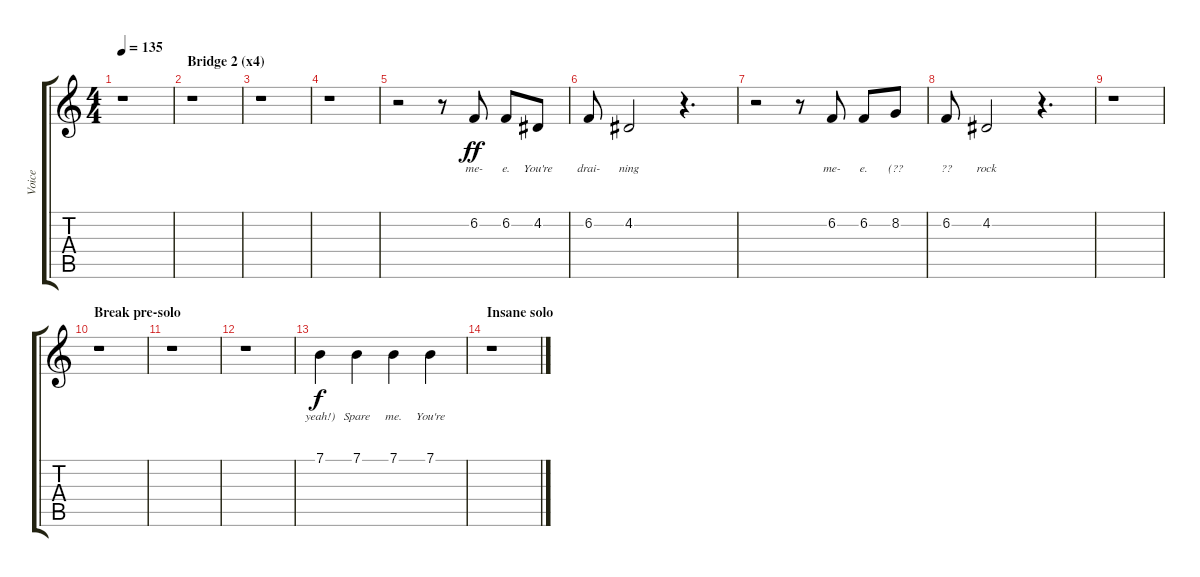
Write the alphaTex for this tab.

\track ("Voice" "Voice") {instrument sopranosax}
\staff {score tabs}
\tuning (E4 B3 G3 D3 A2 E2) {hide}
\ts (4 4)
\tempo 135
\clef g2
\ks c
r.1{dy ff} |
\section ("" "Bridge 2 (x4)")
r.1 |
r.1 |
r.1 |
r.2 r.8 6.2.8{lyrics (0 "me-") lyrics (1 "") lyrics (2 "") lyrics (3 "") lyrics (4 "")} 6.2.8{lyrics (0 "e.") lyrics (1 "") lyrics (2 "") lyrics (3 "") lyrics (4 "")} 4.2.8{lyrics (0 "You're") lyrics (1 "") lyrics (2 "") lyrics (3 "") lyrics (4 "")} |
6.2.8{lyrics (0 "drai-") lyrics (1 "") lyrics (2 "") lyrics (3 "") lyrics (4 "")} 4.2.2{lyrics (0 "ning") lyrics (1 "") lyrics (2 "") lyrics (3 "") lyrics (4 "")} r.4{d} |
r.2 r.8 6.2.8{lyrics (0 "me-") lyrics (1 "") lyrics (2 "") lyrics (3 "") lyrics (4 "")} 6.2.8{lyrics (0 "e.") lyrics (1 "") lyrics (2 "") lyrics (3 "") lyrics (4 "")} 8.2.8{lyrics (0 "(??") lyrics (1 "") lyrics (2 "") lyrics (3 "") lyrics (4 "")} |
6.2.8{lyrics (0 "??") lyrics (1 "") lyrics (2 "") lyrics (3 "") lyrics (4 "")} 4.2.2{lyrics (0 "rock") lyrics (1 "") lyrics (2 "") lyrics (3 "") lyrics (4 "")} r.4{d} |
r.1 |
\section ("" "Break pre-solo")
r.1 |
r.1 |
r.1 |
7.1.4{lyrics (0 "yeah!)") lyrics (1 "") lyrics (2 "") lyrics (3 "") lyrics (4 "") dy f} 7.1.4{lyrics (0 "Spare") lyrics (1 "") lyrics (2 "") lyrics (3 "") lyrics (4 "")} 7.1.4{lyrics (0 "me.") lyrics (1 "") lyrics (2 "") lyrics (3 "") lyrics (4 "")} 7.1.4{lyrics (0 "You're") lyrics (1 "") lyrics (2 "") lyrics (3 "") lyrics (4 "")} |
\section ("" "Insane solo")
r.1
